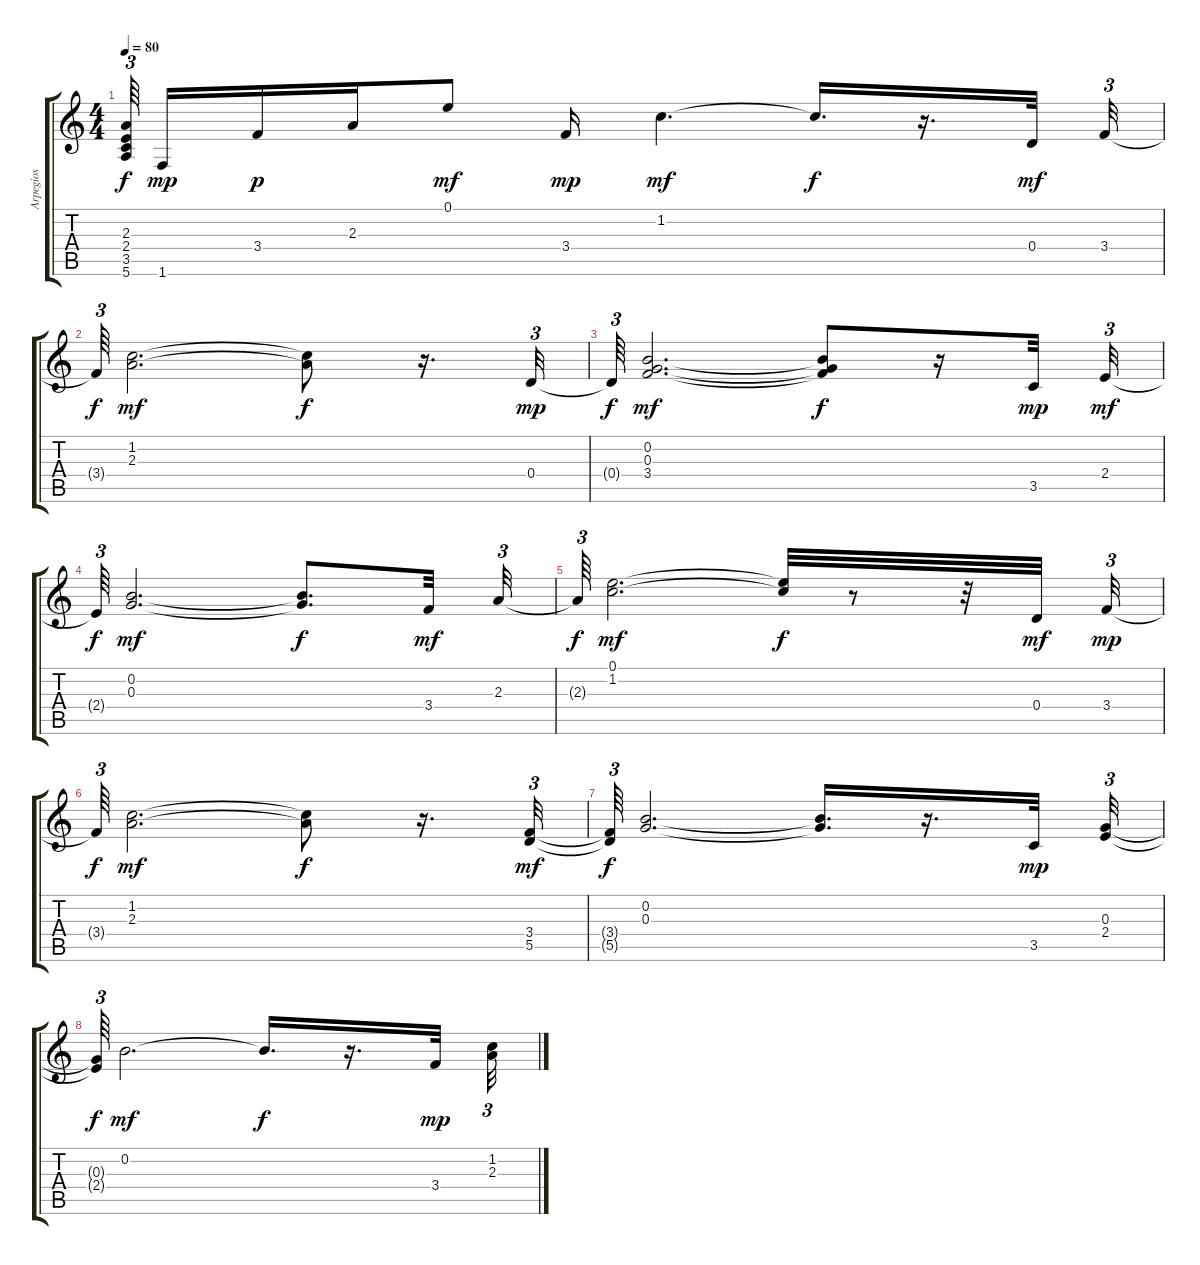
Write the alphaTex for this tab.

\track ("Arpegios" "Arpegios") {instrument electricguitarclean}
\staff {score tabs}
\tuning (E4 B3 G3 D3 A2 E2) {hide}
\ts (4 4)
\tempo 80
\clef g2
\ks c
(2.3{t} 2.4{t} 3.5{t} 5.6{t}).64{tu (3 2) dy f beam splitsecondary} 1.6.16{dy mp} 3.4.16{dy p} 2.3.16 0.1.8{dy mf} 3.4.16{dy mp} 1.2.4{d dy mf} 1.2{t}.16{d dy f} r.16{d} 0.4.32{dy mf} 3.4.32{tu (3 2)} |
3.4{t}.64{tu (3 2) dy f} (1.2 2.3).2{d dy mf} (1.2{t} 2.3{t}).8{dy f} r.16{d} 0.4.32{tu (3 2) dy mp} |
0.4{t}.64{tu (3 2) dy f} (0.2 0.3 3.4).2{d dy mf} (0.2{t} 0.3{t} 3.4{t}).8{dy f} r.16 3.5.32{dy mp} 2.4.32{tu (3 2) dy mf} |
2.4{t}.64{tu (3 2) dy f} (0.2 0.3).2{d dy mf} (0.2{t} 0.3{t}).8{d dy f} 3.4.32{dy mf} 2.3.32{tu (3 2)} |
2.3{t}.64{tu (3 2) dy f} (0.1 1.2).2{d dy mf} (0.1{t} 1.2{t}).32{dy f} r.8 r.32 0.4.32{dy mf} 3.4.32{tu (3 2) dy mp} |
3.4{t}.64{tu (3 2) dy f} (1.2 2.3).2{d dy mf} (1.2{t} 2.3{t}).8{dy f} r.16{d} (3.4 5.5).32{tu (3 2) dy mf} |
(3.4{t} 5.5{t}).64{tu (3 2) dy f} (0.2 0.3).2{d} (0.2{t} 0.3{t}).16{d} r.16{d} 3.5.32{dy mp} (0.3 2.4).32{tu (3 2)} |
(0.3{t} 2.4{t}).64{tu (3 2) dy f} 0.2.2{d dy mf} 0.2{t}.16{d dy f} r.16{d} 3.4.32{dy mp} (1.2 2.3).32{tu (3 2)}
